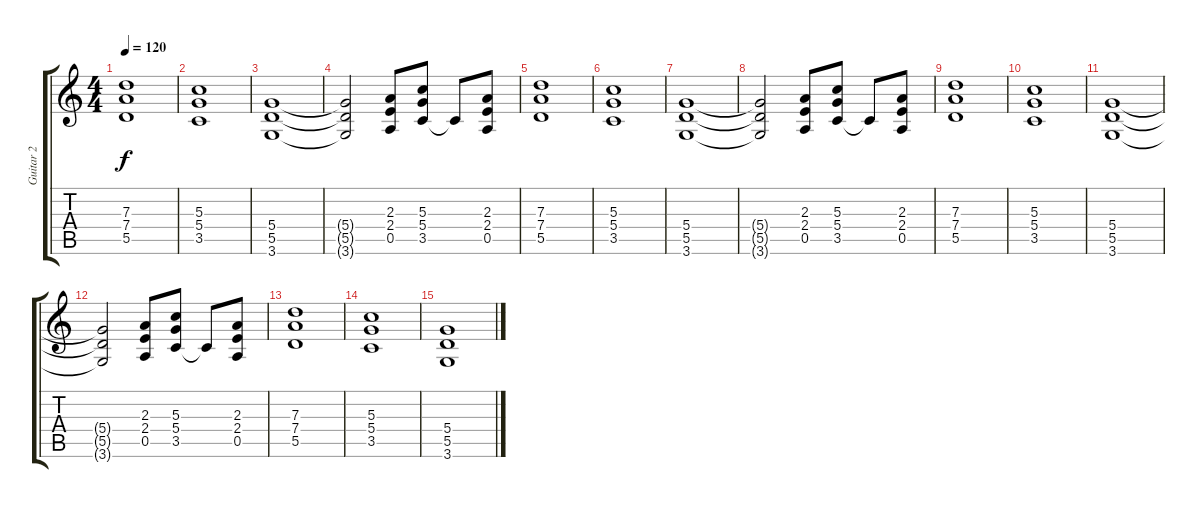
\track ("Guitar 2" "Guitar 2") {instrument distortionguitar}
\staff {score tabs}
\tuning (E4 B3 G3 D3 A2 E2) {hide}
\ts (4 4)
\tempo 120
\clef g2
\ks c
(7.3 7.4 5.5).1{dy f volume 8} |
(5.3 5.4 3.5).1 |
(5.4 5.5 3.6).1 |
(5.4{t} 5.5{t} 3.6{t}).2 (2.3 2.4 0.5).8 (5.3 5.4 3.5).8 3.5{t}.8 (2.3 2.4 0.5).8 |
(7.3 7.4 5.5).1 |
(5.3 5.4 3.5).1 |
(5.4 5.5 3.6).1 |
(5.4{t} 5.5{t} 3.6{t}).2 (2.3 2.4 0.5).8 (5.3 5.4 3.5).8 3.5{t}.8 (2.3 2.4 0.5).8 |
(7.3 7.4 5.5).1 |
(5.3 5.4 3.5).1 |
(5.4 5.5 3.6).1 |
(5.4{t} 5.5{t} 3.6{t}).2 (2.3 2.4 0.5).8 (5.3 5.4 3.5).8 3.5{t}.8 (2.3 2.4 0.5).8 |
(7.3 7.4 5.5).1 |
(5.3 5.4 3.5).1 |
(5.4 5.5 3.6).1
